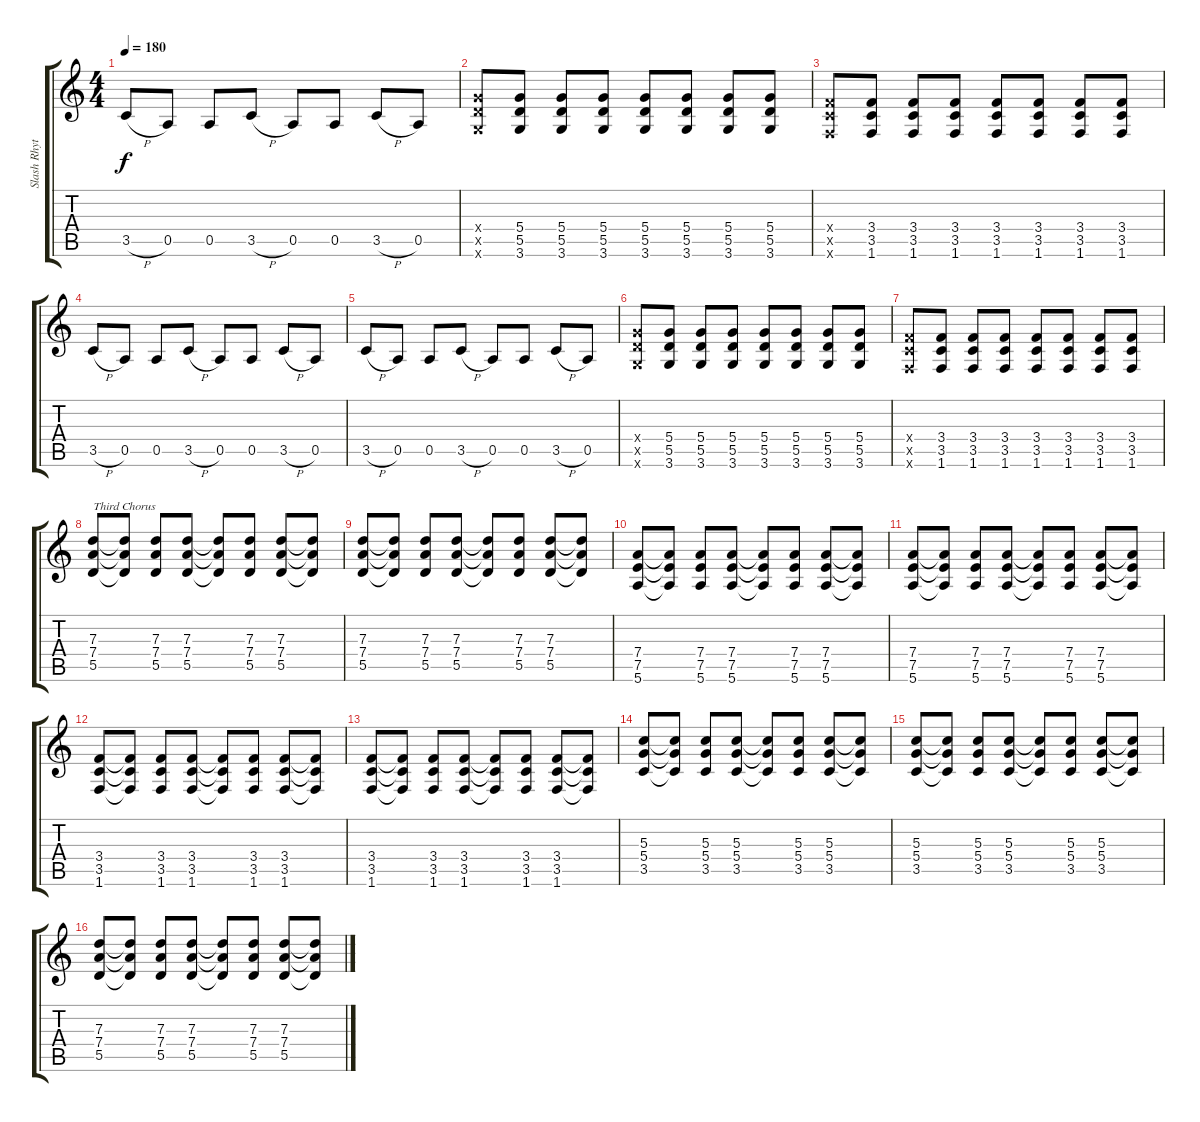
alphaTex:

\track ("Slash Rhythm" "Slash Rhyt") {instrument overdrivenguitar}
\staff {score tabs}
\tuning (E4 B3 G3 D3 A2 E2) {hide}
\ts (4 4)
\tempo 180
\clef g2
\ks c
3.5{h}.8{dy f} 0.5.8 0.5.8 3.5{h}.8 0.5.8 0.5.8 3.5{h}.8 0.5.8 |
(5.4{x} 5.5{x} 3.6{x}).8 (5.4 5.5 3.6).8 (5.4 5.5 3.6).8 (5.4 5.5 3.6).8 (5.4 5.5 3.6).8 (5.4 5.5 3.6).8 (5.4 5.5 3.6).8 (5.4 5.5 3.6).8 |
(3.4{x} 3.5{x} 1.6{x}).8 (3.4 3.5 1.6).8 (3.4 3.5 1.6).8 (3.4 3.5 1.6).8 (3.4 3.5 1.6).8 (3.4 3.5 1.6).8 (3.4 3.5 1.6).8 (3.4 3.5 1.6).8 |
3.5{h}.8 0.5.8 0.5.8 3.5{h}.8 0.5.8 0.5.8 3.5{h}.8 0.5.8 |
3.5{h}.8 0.5.8 0.5.8 3.5{h}.8 0.5.8 0.5.8 3.5{h}.8 0.5.8 |
(5.4{x} 5.5{x} 3.6{x}).8 (5.4 5.5 3.6).8 (5.4 5.5 3.6).8 (5.4 5.5 3.6).8 (5.4 5.5 3.6).8 (5.4 5.5 3.6).8 (5.4 5.5 3.6).8 (5.4 5.5 3.6).8 |
(3.4{x} 3.5{x} 1.6{x}).8 (3.4 3.5 1.6).8 (3.4 3.5 1.6).8 (3.4 3.5 1.6).8 (3.4 3.5 1.6).8 (3.4 3.5 1.6).8 (3.4 3.5 1.6).8 (3.4 3.5 1.6).8 |
(7.3 7.4 5.5).8{txt "Third Chorus"} (7.3{t} 7.4{t} 5.5{t}).8 (7.3 7.4 5.5).8 (7.3 7.4 5.5).8 (7.3{t} 7.4{t} 5.5{t}).8 (7.3 7.4 5.5).8 (7.3 7.4 5.5).8 (7.3{t} 7.4{t} 5.5{t}).8 |
(7.3 7.4 5.5).8 (7.3{t} 7.4{t} 5.5{t}).8 (7.3 7.4 5.5).8 (7.3 7.4 5.5).8 (7.3{t} 7.4{t} 5.5{t}).8 (7.3 7.4 5.5).8 (7.3 7.4 5.5).8 (7.3{t} 7.4{t} 5.5{t}).8 |
(7.4 7.5 5.6).8 (7.4{t} 7.5{t} 5.6{t}).8 (7.4 7.5 5.6).8 (7.4 7.5 5.6).8 (7.4{t} 7.5{t} 5.6{t}).8 (7.4 7.5 5.6).8 (7.4 7.5 5.6).8 (7.4{t} 7.5{t} 5.6{t}).8 |
(7.4 7.5 5.6).8 (7.4{t} 7.5{t} 5.6{t}).8 (7.4 7.5 5.6).8 (7.4 7.5 5.6).8 (7.4{t} 7.5{t} 5.6{t}).8 (7.4 7.5 5.6).8 (7.4 7.5 5.6).8 (7.4{t} 7.5{t} 5.6{t}).8 |
(3.4 3.5 1.6).8 (3.4{t} 3.5{t} 1.6{t}).8 (3.4 3.5 1.6).8 (3.4 3.5 1.6).8 (3.4{t} 3.5{t} 1.6{t}).8 (3.4 3.5 1.6).8 (3.4 3.5 1.6).8 (3.4{t} 3.5{t} 1.6{t}).8 |
(3.4 3.5 1.6).8 (3.4{t} 3.5{t} 1.6{t}).8 (3.4 3.5 1.6).8 (3.4 3.5 1.6).8 (3.4{t} 3.5{t} 1.6{t}).8 (3.4 3.5 1.6).8 (3.4 3.5 1.6).8 (3.4{t} 3.5{t} 1.6{t}).8 |
(5.3 5.4 3.5).8 (5.3{t} 5.4{t} 3.5{t}).8 (5.3 5.4 3.5).8 (5.3 5.4 3.5).8 (5.3{t} 5.4{t} 3.5{t}).8 (5.3 5.4 3.5).8 (5.3 5.4 3.5).8 (5.3{t} 5.4{t} 3.5{t}).8 |
(5.3 5.4 3.5).8 (5.3{t} 5.4{t} 3.5{t}).8 (5.3 5.4 3.5).8 (5.3 5.4 3.5).8 (5.3{t} 5.4{t} 3.5{t}).8 (5.3 5.4 3.5).8 (5.3 5.4 3.5).8 (5.3{t} 5.4{t} 3.5{t}).8 |
(7.3 7.4 5.5).8 (7.3{t} 7.4{t} 5.5{t}).8 (7.3 7.4 5.5).8 (7.3 7.4 5.5).8 (7.3{t} 7.4{t} 5.5{t}).8 (7.3 7.4 5.5).8 (7.3 7.4 5.5).8 (7.3{t} 7.4{t} 5.5{t}).8
